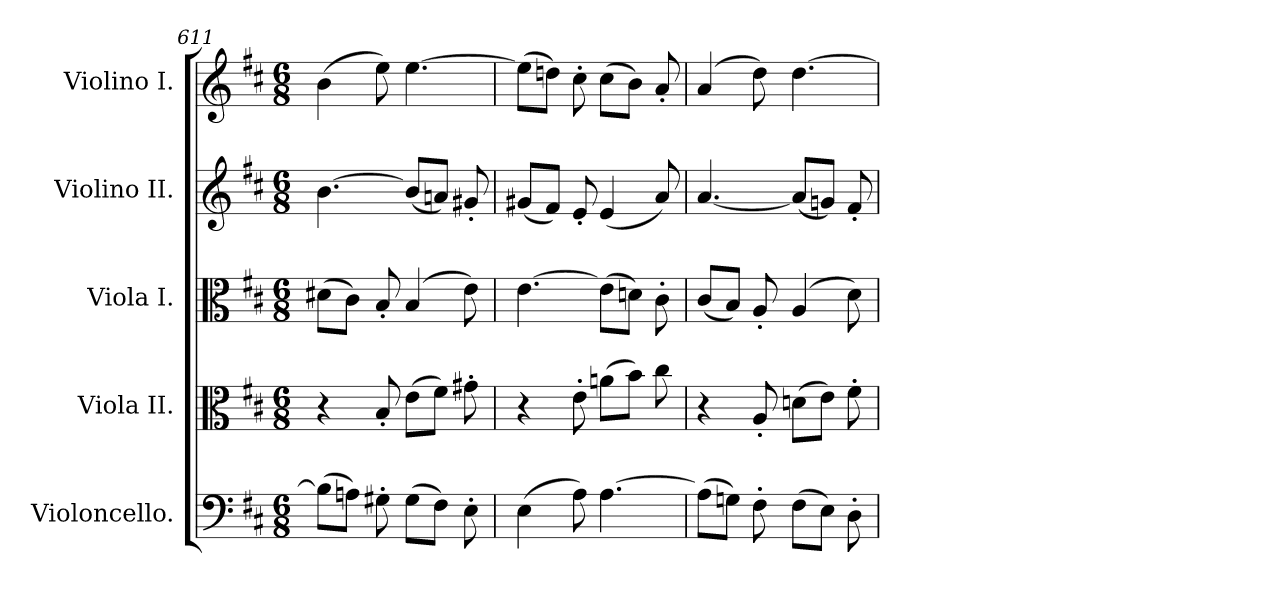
**kern	**kern	**kern	**kern	**kern
*part5	*part4	*part3	*part2	*part1
*staff5	*staff4	*staff3	*staff2	*staff1
*I"Violoncello.	*I"Viola II.	*I"Viola I.	*I"Violino II.	*I"Violino I.
*I'Vc	*I'Vla	*I'Vla	*I'Vln	*I'Vln
*clefF4	*clefC3	*clefC3	*clefG2	*clefG2
*k[f#c#]	*k[f#c#]	*k[f#c#]	*k[f#c#]	*k[f#c#]
*M6/8	*M6/8	*M6/8	*M6/8	*M6/8
=611	=611	=611	=611	=611
(>8B\L]	4r	(>8d#X\L	[4.b\	(>4b\
8An\J)	.	8c#\J)	.	.
8G#X'\	8B'/	8B'/	.	8ee\)
(>8G#\L	(>8e\L	(>4B/	(<8b/L]	[4.ee\
8F#\J)	8f#\J)	.	8an/J)	.
8E'\	8g#X'\	8e\)	8g#X'/	.
!!LO:LB:g=z
=612	=612	=612	=612	=612
(>4E\	4r	[4.e\	(<8g#X/L	(>8ee\L]
.	.	.	8f#/J)	8ddn\J)
8A\)	8e'\	.	8e'/	8cc#'\
[4.A\	(>8an\L	(>8e\L]	(<4e/	(>8cc#\L
.	8b\J)	8dn\J)	.	8b\J)
.	8cc#\	8c#'\	8a/)	8a'/
=613	=613	=613	=613	=613
(>8A\L]	4r	(<8c#/L	[4.a/	(>4a/
8Gn\J)	.	8B/J)	.	.
8F#'\	8A'/	8A'/	.	8dd\)
(>8F#\L	(>8dn\L	(>4A/	(<8a/L]	[4.dd\
8E\J)	8e\J)	.	8gn/J)	.
8D'\	8f#'\	8d\)	8f#'/	.
=	=	=	=	=
*-	*-	*-	*-	*-
